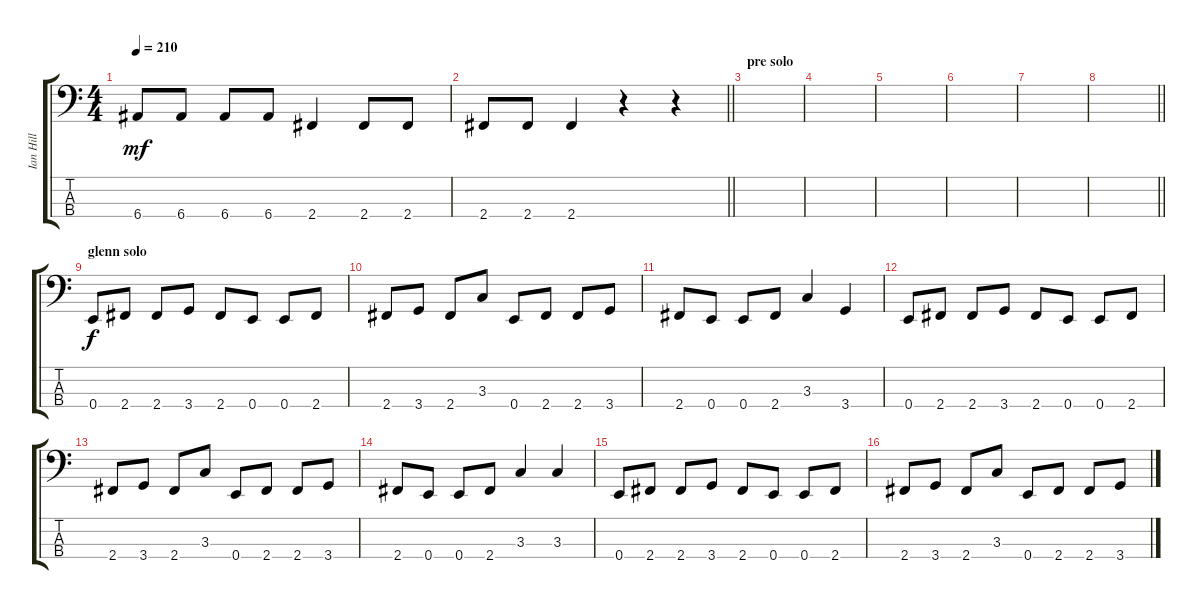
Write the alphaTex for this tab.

\track ("Ian Hill" "Ian Hill") {instrument electricbassfinger}
\staff {score tabs}
\tuning (G2 D2 A1 E1) {hide}
\ts (4 4)
\tempo 210
\clef f4
\ks c
6.4.8{dy mf} 6.4.8 6.4.8 6.4.8 2.4.4 2.4.8 2.4.8 |
\barLineRight lightlight
2.4.8 2.4.8 2.4.4 r.4 r.4 |
\section ("" "pre solo")
|
|
|
|
|
\barLineRight lightlight
|
\section ("" "glenn solo")
0.4.8{dy f} 2.4.8 2.4.8 3.4.8 2.4.8 0.4.8 0.4.8 2.4.8 |
2.4.8 3.4.8 2.4.8 3.3.8 0.4.8 2.4.8 2.4.8 3.4.8 |
2.4.8 0.4.8 0.4.8 2.4.8 3.3.4 3.4.4 |
0.4.8 2.4.8 2.4.8 3.4.8 2.4.8 0.4.8 0.4.8 2.4.8 |
2.4.8 3.4.8 2.4.8 3.3.8 0.4.8 2.4.8 2.4.8 3.4.8 |
2.4.8 0.4.8 0.4.8 2.4.8 3.3.4 3.3.4 |
0.4.8 2.4.8 2.4.8 3.4.8 2.4.8 0.4.8 0.4.8 2.4.8 |
2.4.8 3.4.8 2.4.8 3.3.8 0.4.8 2.4.8 2.4.8 3.4.8
